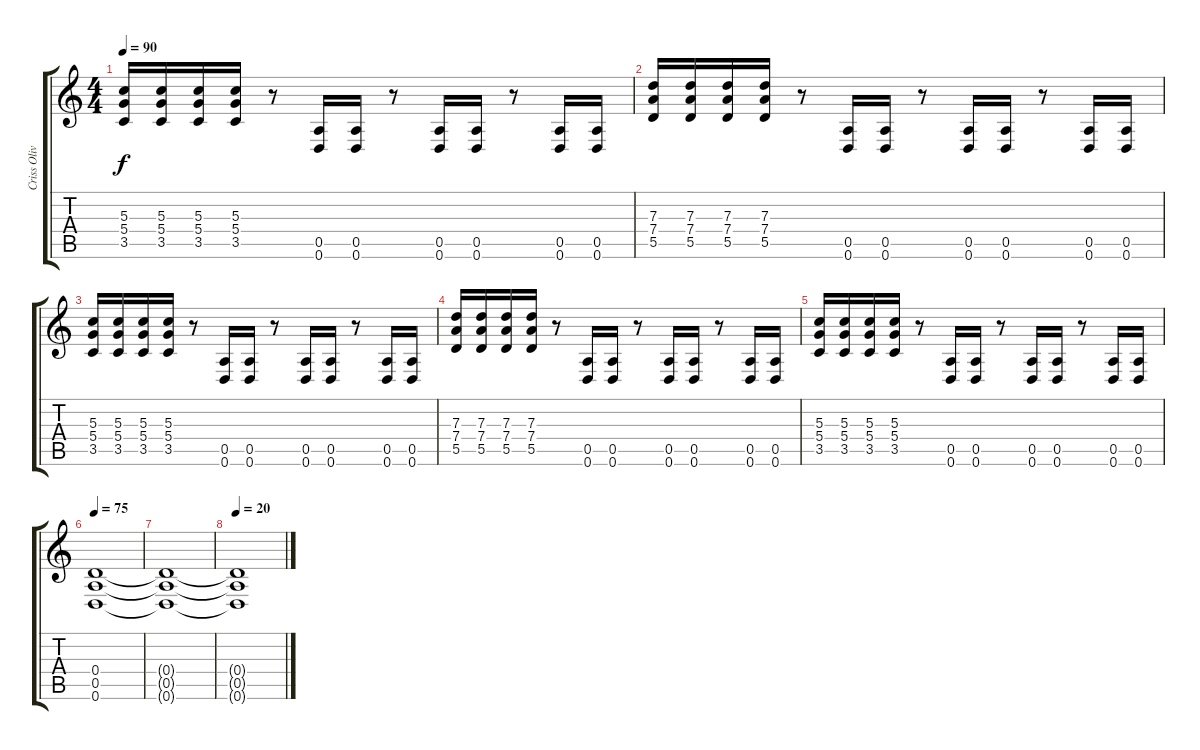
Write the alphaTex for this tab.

\track ("Criss Oliva (Lead)" "Criss Oliv") {instrument overdrivenguitar}
\staff {score tabs}
\tuning (E4 B3 G3 D3 A2 D2) {hide}
\ts (4 4)
\tempo 90
\clef g2
\ks c
(5.3 5.4 3.5).16{dy f} (5.3 5.4 3.5).16 (5.3 5.4 3.5).16 (5.3 5.4 3.5).16 r.8 (0.5 0.6).16 (0.5 0.6).16 r.8 (0.5 0.6).16 (0.5 0.6).16 r.8 (0.5 0.6).16 (0.5 0.6).16 |
(7.3 7.4 5.5).16 (7.3 7.4 5.5).16 (7.3 7.4 5.5).16 (7.3 7.4 5.5).16 r.8 (0.5 0.6).16 (0.5 0.6).16 r.8 (0.5 0.6).16 (0.5 0.6).16 r.8 (0.5 0.6).16 (0.5 0.6).16 |
(5.3 5.4 3.5).16 (5.3 5.4 3.5).16 (5.3 5.4 3.5).16 (5.3 5.4 3.5).16 r.8 (0.5 0.6).16 (0.5 0.6).16 r.8 (0.5 0.6).16 (0.5 0.6).16 r.8 (0.5 0.6).16 (0.5 0.6).16 |
(7.3 7.4 5.5).16 (7.3 7.4 5.5).16 (7.3 7.4 5.5).16 (7.3 7.4 5.5).16 r.8 (0.5 0.6).16 (0.5 0.6).16 r.8 (0.5 0.6).16 (0.5 0.6).16 r.8 (0.5 0.6).16 (0.5 0.6).16 |
(5.3 5.4 3.5).16 (5.3 5.4 3.5).16 (5.3 5.4 3.5).16 (5.3 5.4 3.5).16 r.8 (0.5 0.6).16 (0.5 0.6).16 r.8 (0.5 0.6).16 (0.5 0.6).16 r.8 (0.5 0.6).16 (0.5 0.6).16 |
\tempo 75
(0.4 0.5 0.6).1{volume 0} |
(0.4{t} 0.5{t} 0.6{t}).1 |
\tempo 20
(0.4{t} 0.5{t} 0.6{t}).1
